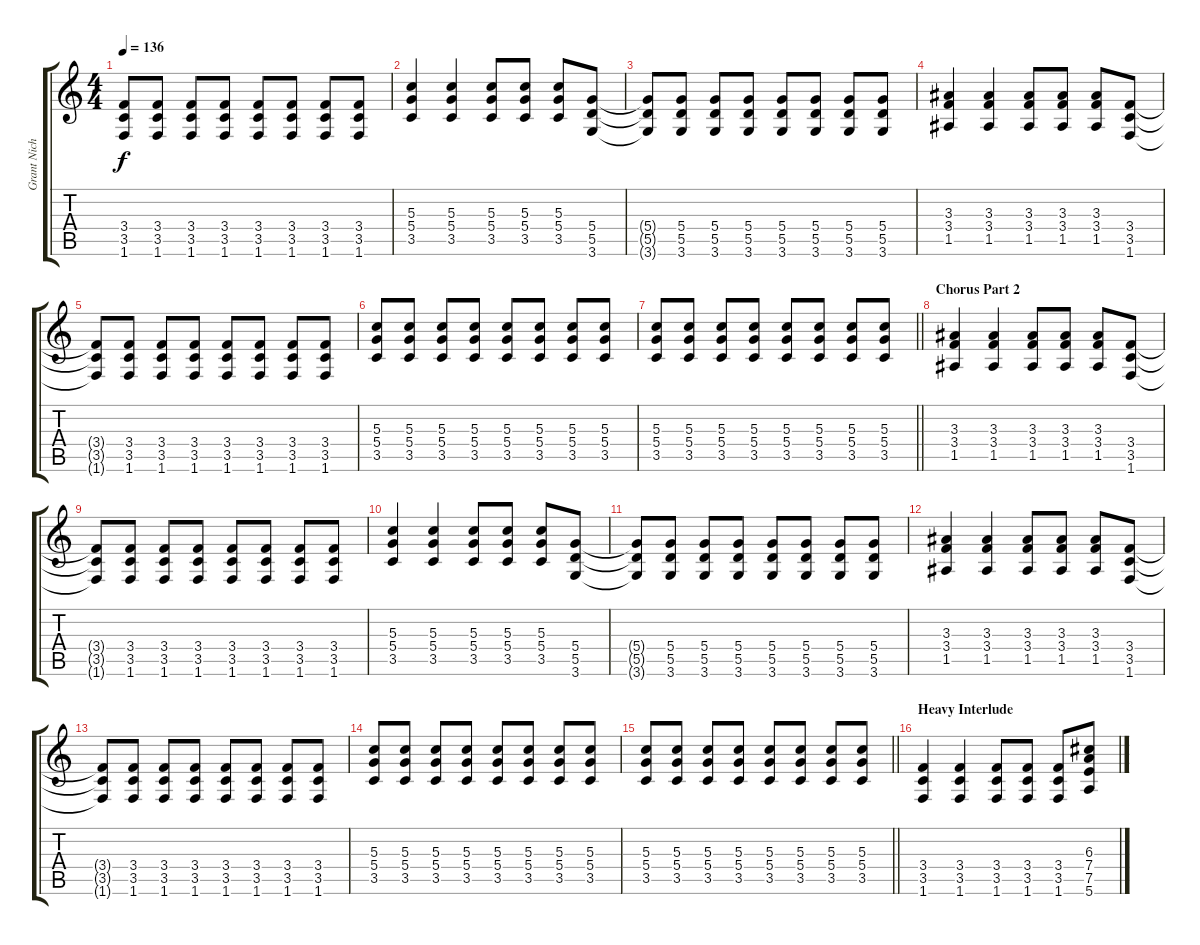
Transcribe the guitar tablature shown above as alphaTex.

\track ("Grant Nicholas 2" "Grant Nich") {instrument overdrivenguitar}
\staff {score tabs}
\tuning (E4 B3 G3 D3 A2 E2) {hide}
\ts (4 4)
\tempo 136
\clef g2
\ks c
(3.4{t} 3.5{t} 1.6{t}).8{dy f} (3.4 3.5 1.6).8 (3.4 3.5 1.6).8 (3.4 3.5 1.6).8 (3.4 3.5 1.6).8 (3.4 3.5 1.6).8 (3.4 3.5 1.6).8 (3.4 3.5 1.6).8 |
(5.3 5.4 3.5).4 (5.3 5.4 3.5).4 (5.3 5.4 3.5).8 (5.3 5.4 3.5).8 (5.3 5.4 3.5).8 (5.4 5.5 3.6).8 |
(5.4{t} 5.5{t} 3.6{t}).8 (5.4 5.5 3.6).8 (5.4 5.5 3.6).8 (5.4 5.5 3.6).8 (5.4 5.5 3.6).8 (5.4 5.5 3.6).8 (5.4 5.5 3.6).8 (5.4 5.5 3.6).8 |
(3.3 3.4 1.5).4 (3.3 3.4 1.5).4 (3.3 3.4 1.5).8 (3.3 3.4 1.5).8 (3.3 3.4 1.5).8 (3.4 3.5 1.6).8 |
(3.4{t} 3.5{t} 1.6{t}).8 (3.4 3.5 1.6).8 (3.4 3.5 1.6).8 (3.4 3.5 1.6).8 (3.4 3.5 1.6).8 (3.4 3.5 1.6).8 (3.4 3.5 1.6).8 (3.4 3.5 1.6).8 |
(5.3 5.4 3.5).8 (5.3 5.4 3.5).8 (5.3 5.4 3.5).8 (5.3 5.4 3.5).8 (5.3 5.4 3.5).8 (5.3 5.4 3.5).8 (5.3 5.4 3.5).8 (5.3 5.4 3.5).8 |
\barLineRight lightlight
(5.3 5.4 3.5).8 (5.3 5.4 3.5).8 (5.3 5.4 3.5).8 (5.3 5.4 3.5).8 (5.3 5.4 3.5).8 (5.3 5.4 3.5).8 (5.3 5.4 3.5).8 (5.3 5.4 3.5).8 |
\section ("" "Chorus Part 2")
(3.3 3.4 1.5).4 (3.3 3.4 1.5).4 (3.3 3.4 1.5).8 (3.3 3.4 1.5).8 (3.3 3.4 1.5).8 (3.4 3.5 1.6).8 |
(3.4{t} 3.5{t} 1.6{t}).8 (3.4 3.5 1.6).8 (3.4 3.5 1.6).8 (3.4 3.5 1.6).8 (3.4 3.5 1.6).8 (3.4 3.5 1.6).8 (3.4 3.5 1.6).8 (3.4 3.5 1.6).8 |
(5.3 5.4 3.5).4 (5.3 5.4 3.5).4 (5.3 5.4 3.5).8 (5.3 5.4 3.5).8 (5.3 5.4 3.5).8 (5.4 5.5 3.6).8 |
(5.4{t} 5.5{t} 3.6{t}).8 (5.4 5.5 3.6).8 (5.4 5.5 3.6).8 (5.4 5.5 3.6).8 (5.4 5.5 3.6).8 (5.4 5.5 3.6).8 (5.4 5.5 3.6).8 (5.4 5.5 3.6).8 |
(3.3 3.4 1.5).4 (3.3 3.4 1.5).4 (3.3 3.4 1.5).8 (3.3 3.4 1.5).8 (3.3 3.4 1.5).8 (3.4 3.5 1.6).8 |
(3.4{t} 3.5{t} 1.6{t}).8 (3.4 3.5 1.6).8 (3.4 3.5 1.6).8 (3.4 3.5 1.6).8 (3.4 3.5 1.6).8 (3.4 3.5 1.6).8 (3.4 3.5 1.6).8 (3.4 3.5 1.6).8 |
(5.3 5.4 3.5).8 (5.3 5.4 3.5).8 (5.3 5.4 3.5).8 (5.3 5.4 3.5).8 (5.3 5.4 3.5).8 (5.3 5.4 3.5).8 (5.3 5.4 3.5).8 (5.3 5.4 3.5).8 |
\barLineRight lightlight
(5.3 5.4 3.5).8 (5.3 5.4 3.5).8 (5.3 5.4 3.5).8 (5.3 5.4 3.5).8 (5.3 5.4 3.5).8 (5.3 5.4 3.5).8 (5.3 5.4 3.5).8 (5.3 5.4 3.5).8 |
\section ("" "Heavy Interlude")
(3.4 3.5 1.6).4 (3.4 3.5 1.6).4 (3.4 3.5 1.6).8 (3.4 3.5 1.6).8 (3.4 3.5 1.6).8 (6.3 7.4 7.5 5.6).8
